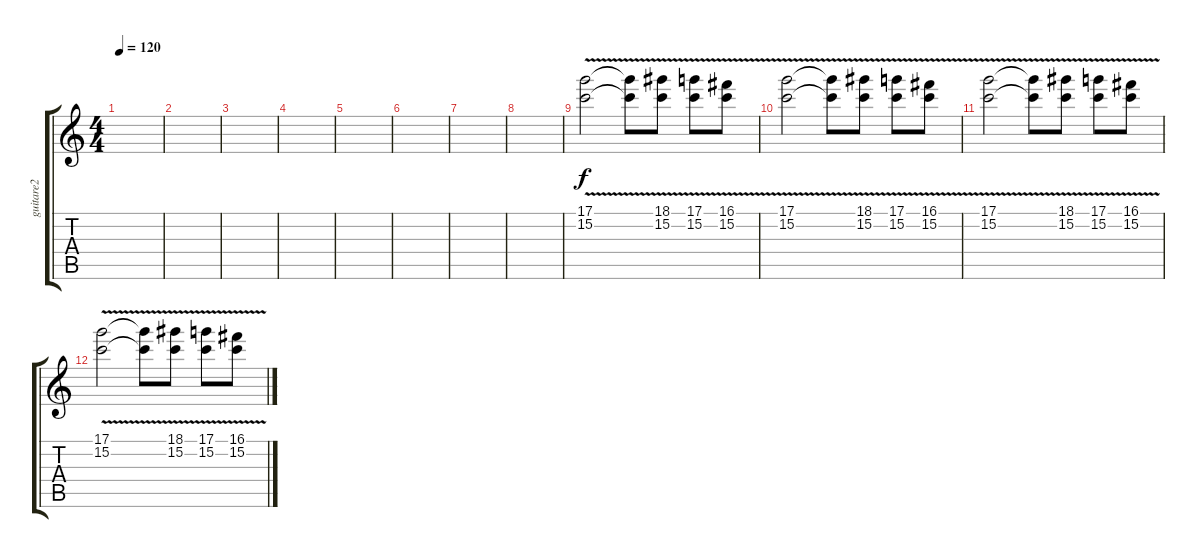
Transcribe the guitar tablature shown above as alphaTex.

\track ("guitare2" "guitare2") {instrument distortionguitar}
\staff {score tabs}
\tuning (D4 A3 F3 C3 G2 D2) {hide}
\ts (4 4)
\tempo 120
\clef g2
\ks c
|
|
|
|
|
|
|
|
(17.1{v} 15.2{v}).2 (17.1{t} 15.2{t}).8 (18.1{v} 15.2{v}).8 (17.1{v} 15.2{v}).8 (16.1{v} 15.2{v}).8 |
(17.1{v} 15.2{v}).2 (17.1{t} 15.2{t}).8 (18.1{v} 15.2{v}).8 (17.1{v} 15.2{v}).8 (16.1{v} 15.2{v}).8 |
(17.1{v} 15.2{v}).2 (17.1{t} 15.2{t}).8 (18.1{v} 15.2{v}).8 (17.1{v} 15.2{v}).8 (16.1{v} 15.2{v}).8 |
(17.1{v} 15.2{v}).2 (17.1{t} 15.2{t}).8 (18.1{v} 15.2{v}).8 (17.1{v} 15.2{v}).8 (16.1{v} 15.2{v}).8
